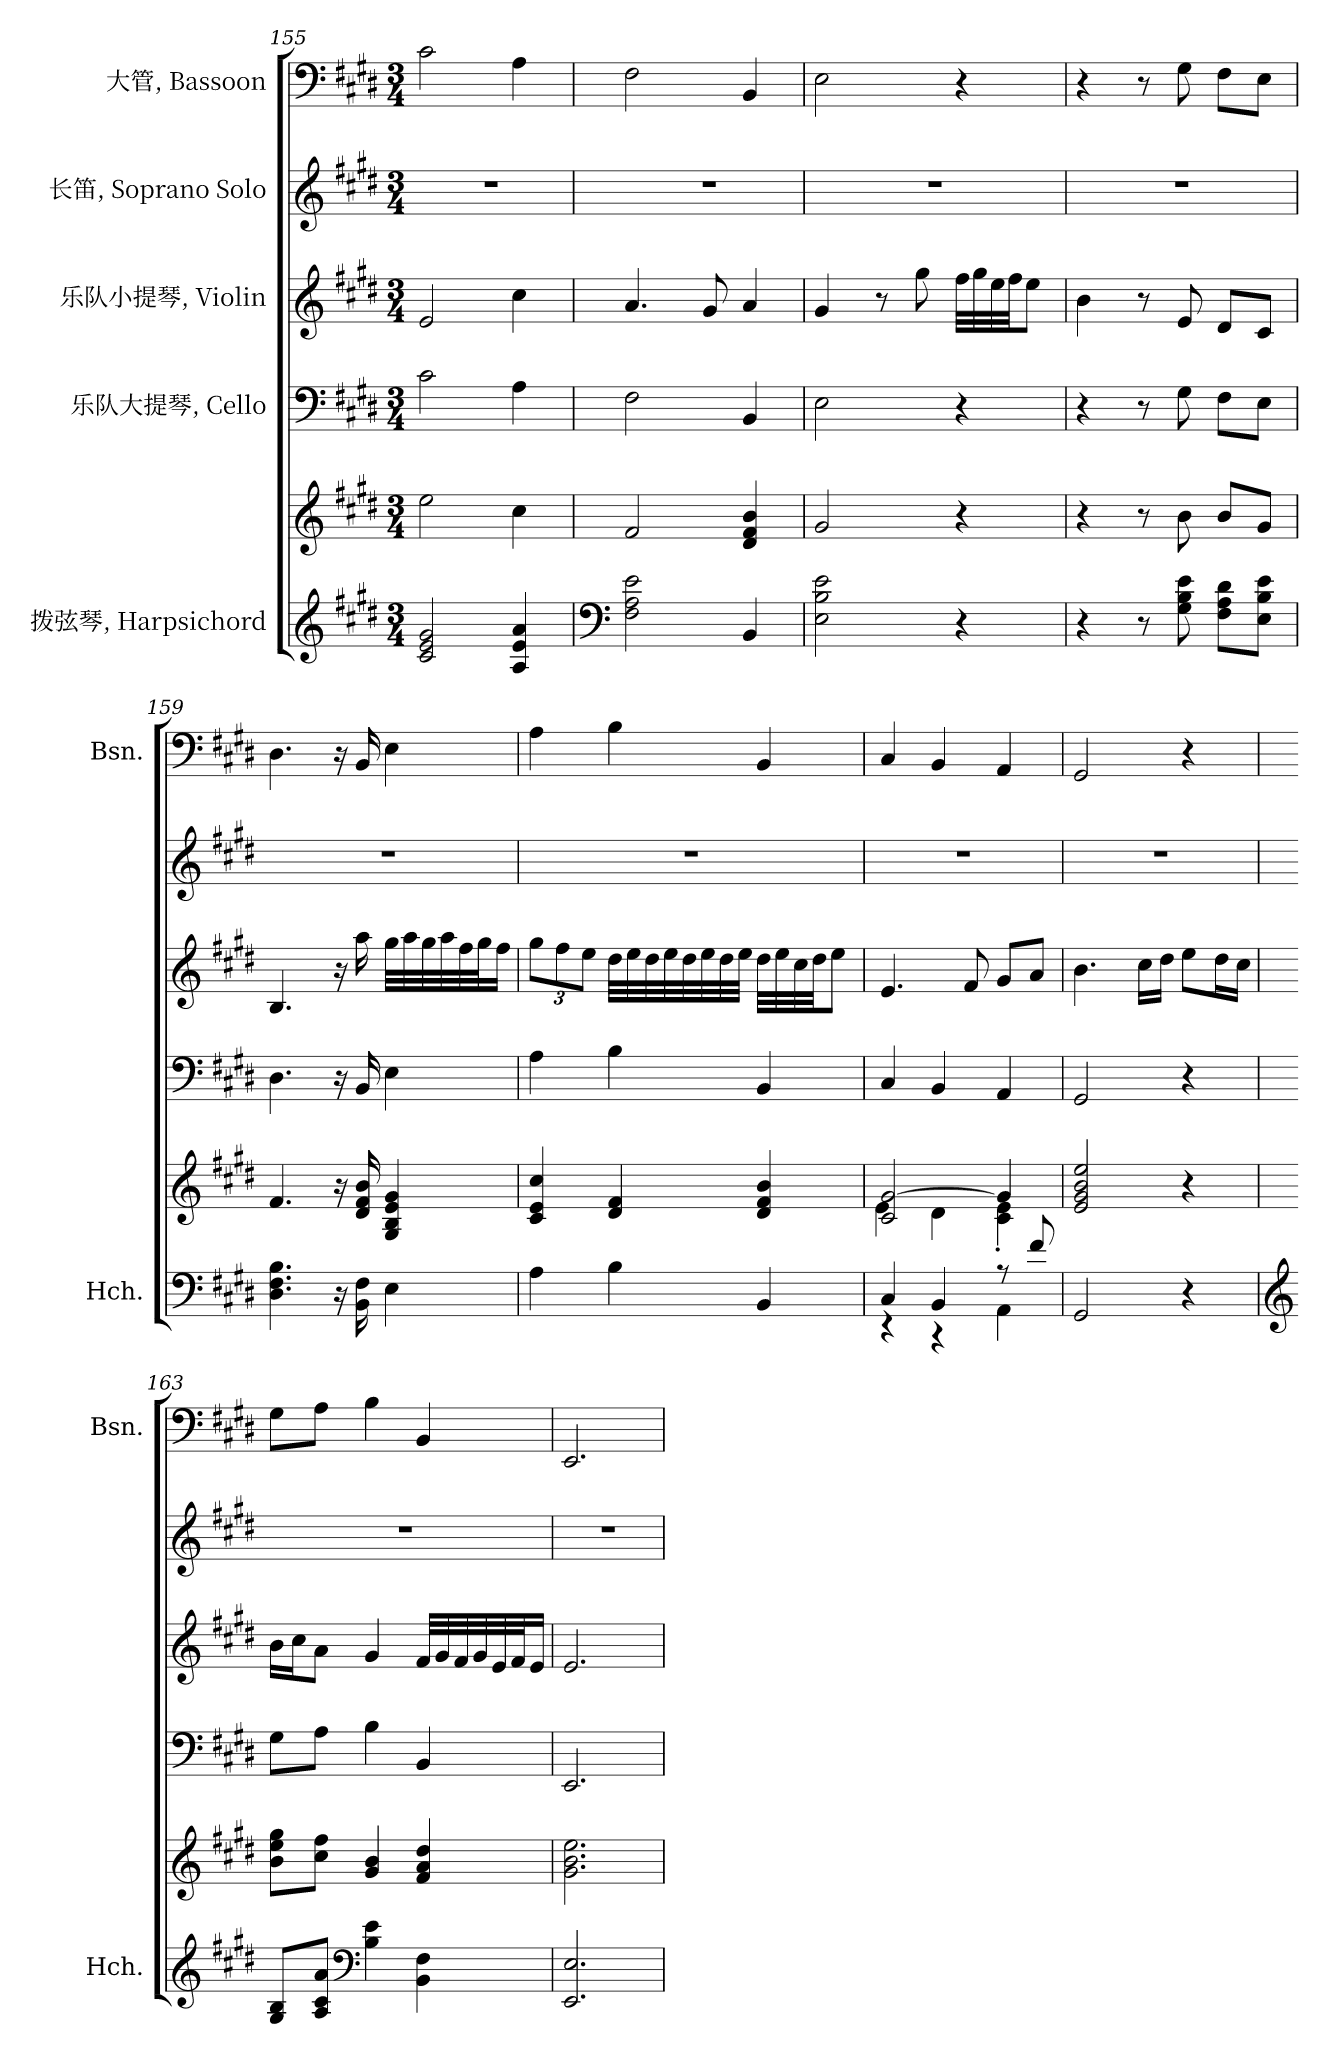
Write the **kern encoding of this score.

**kern	**kern	**kern	**kern	**kern	**kern
*part5	*part5	*part4	*part3	*part2	*part1
*staff6	*staff5	*staff4	*staff3	*staff2	*staff1
*I"拨弦琴, Harpsichord	*	*I"乐队大提琴, Cello	*I"乐队小提琴, Violin	*I"长笛, Soprano Solo	*I"大管, Bassoon
*I'Hch.	*	*	*	*	*I'Bsn.
*clefG2	*clefG2	*clefF4	*clefG2	*clefG2	*clefF4
*k[f#c#g#d#]	*k[f#c#g#d#]	*k[f#c#g#d#]	*k[f#c#g#d#]	*k[f#c#g#d#]	*k[f#c#g#d#]
*M3/4	*M3/4	*M3/4	*M3/4	*M3/4	*M3/4
=155	=155	=155	=155	=155	=155
2c#/ 2e/ 2g#/	2ee\	2c#\	2e/	2.r	2c#\
4A/ 4e/ 4a/	4cc#\	4A\	4cc#\	.	4A\
=156	=156	=156	=156	=156	=156
*clefF4	*	*	*	*	*
2F#\ 2A\ 2e\	2f#/	2F#\	4.a/	2.r	2F#\
.	.	.	8g#/	.	.
4BB/	4d#/ 4f#/ 4b/	4BB/	4a/	.	4BB/
=157	=157	=157	=157	=157	=157
2E\ 2B\ 2e\	2g#/	2E\	4g#/	2.r	2E\
.	.	.	8r	.	.
.	.	.	8gg#\	.	.
4r	4r	4r	32ff#\LLL	.	4r
.	.	.	32gg#\	.	.
.	.	.	32ee\	.	.
.	.	.	32ff#\JJ	.	.
.	.	.	8ee\J	.	.
!!LO:LB:g=z
=158	=158	=158	=158	=158	=158
4r	4r	4r	4b\	2.r	4r
8r	8r	8r	8r	.	8r
8G#\ 8B\ 8e\	8b\	8G#\	8e/	.	8G#\
8F#\ 8A\ 8d#\L	8b/L	8F#\L	8d#/L	.	8F#\L
8E\ 8B\ 8e\J	8g#/J	8E\J	8c#/J	.	8E\J
=159	=159	=159	=159	=159	=159
4.D#\ 4.F#\ 4.B\	4.f#/	4.D#\	4.B/	2.r	4.D#\
16r	16r	16r	16r	.	16r
16BB\ 16F#\	16d#/ 16f#/ 16b/	16BB/	16aa\	.	16BB/
4E\	4G#/ 4B/ 4e/ 4g#/	4E\	32gg#\LLL	.	4E\
.	.	.	32aa\	.	.
.	.	.	32gg#\	.	.
.	.	.	32aa\	.	.
.	.	.	32ff#\	.	.
.	.	.	32gg#\J	.	.
.	.	.	16ff#\JJ	.	.
=160	=160	=160	=160	=160	=160
*	*	*	*Xbrackettup	*	*
4A\	4c#/ 4e/ 4cc#/	4A\	12gg#\L	2.r	4A\
.	.	.	12ff#\	.	.
.	.	.	12ee\J	.	.
4B\	4d#/ 4f#/	4B\	32dd#\LLL	.	4B\
.	.	.	32ee\	.	.
.	.	.	32dd#\	.	.
.	.	.	32ee\	.	.
.	.	.	32dd#\	.	.
.	.	.	32ee\	.	.
.	.	.	32dd#\	.	.
.	.	.	32ee\JJJ	.	.
4BB/	4d#/ 4f#/ 4b/	4BB/	32dd#\LLL	.	4BB/
.	.	.	32ee\	.	.
.	.	.	32cc#\	.	.
.	.	.	32dd#\JJ	.	.
.	.	.	8ee\J	.	.
=161	=161	=161	=161	=161	=161
*^	*^	*	*	*	*
4C#/	4r	2c#/ [2g#/	4e\	4C#/	4.e/	2.r	4C#/
4BB/	4r	.	4d#\	4BB/	.	.	4BB/
.	.	.	.	.	8f#/	.	.
8r	4AA\	4g#/]	4c#\' 4e\'	4AA/	8g#/L	.	4AA/
8f#/	.	.	.	.	8a/J	.	.
*v	*v	*	*	*	*	*	*
*	*v	*v	*	*	*	*
!!LO:PB:g=z
=162	=162	=162	=162	=162	=162
2GG#/	2e/ 2g#/ 2b/ 2ee/	2GG#/	4.b\	2.r	2GG#/
.	.	.	16cc#\LL	.	.
.	.	.	16dd#\JJ	.	.
4r	4r	4r	8ee\L	.	4r
.	.	.	16dd#\L	.	.
.	.	.	16cc#\JJ	.	.
=163	=163	=163	=163	=163	=163
*clefG2	*	*	*	*	*
8G#/ 8B/L	8b\ 8ee\ 8gg#\L	8G#\L	16b\LL	2.r	8G#\L
.	.	.	16cc#\J	.	.
8A/ 8c#/ 8a/J	8cc#\ 8ff#\J	8A\J	8a\J	.	8A\J
*clefF4	*	*	*	*	*
4B\ 4e\	4g#/ 4b/	4B\	4g#/	.	4B\
4BB\ 4F#\	4f#/ 4a/ 4dd#/	4BB/	32f#/LLL	.	4BB/
.	.	.	32g#/	.	.
.	.	.	32f#/	.	.
.	.	.	32g#/	.	.
.	.	.	32e/	.	.
.	.	.	32f#/J	.	.
.	.	.	16e/JJ	.	.
=164	=164	=164	=164	=164	=164
2.EE/ 2.E/	2.g#\ 2.b\ 2.ee\	2.EE/	2.e/	2.r	2.EE/
=	=	=	=	=	=
*-	*-	*-	*-	*-	*-
